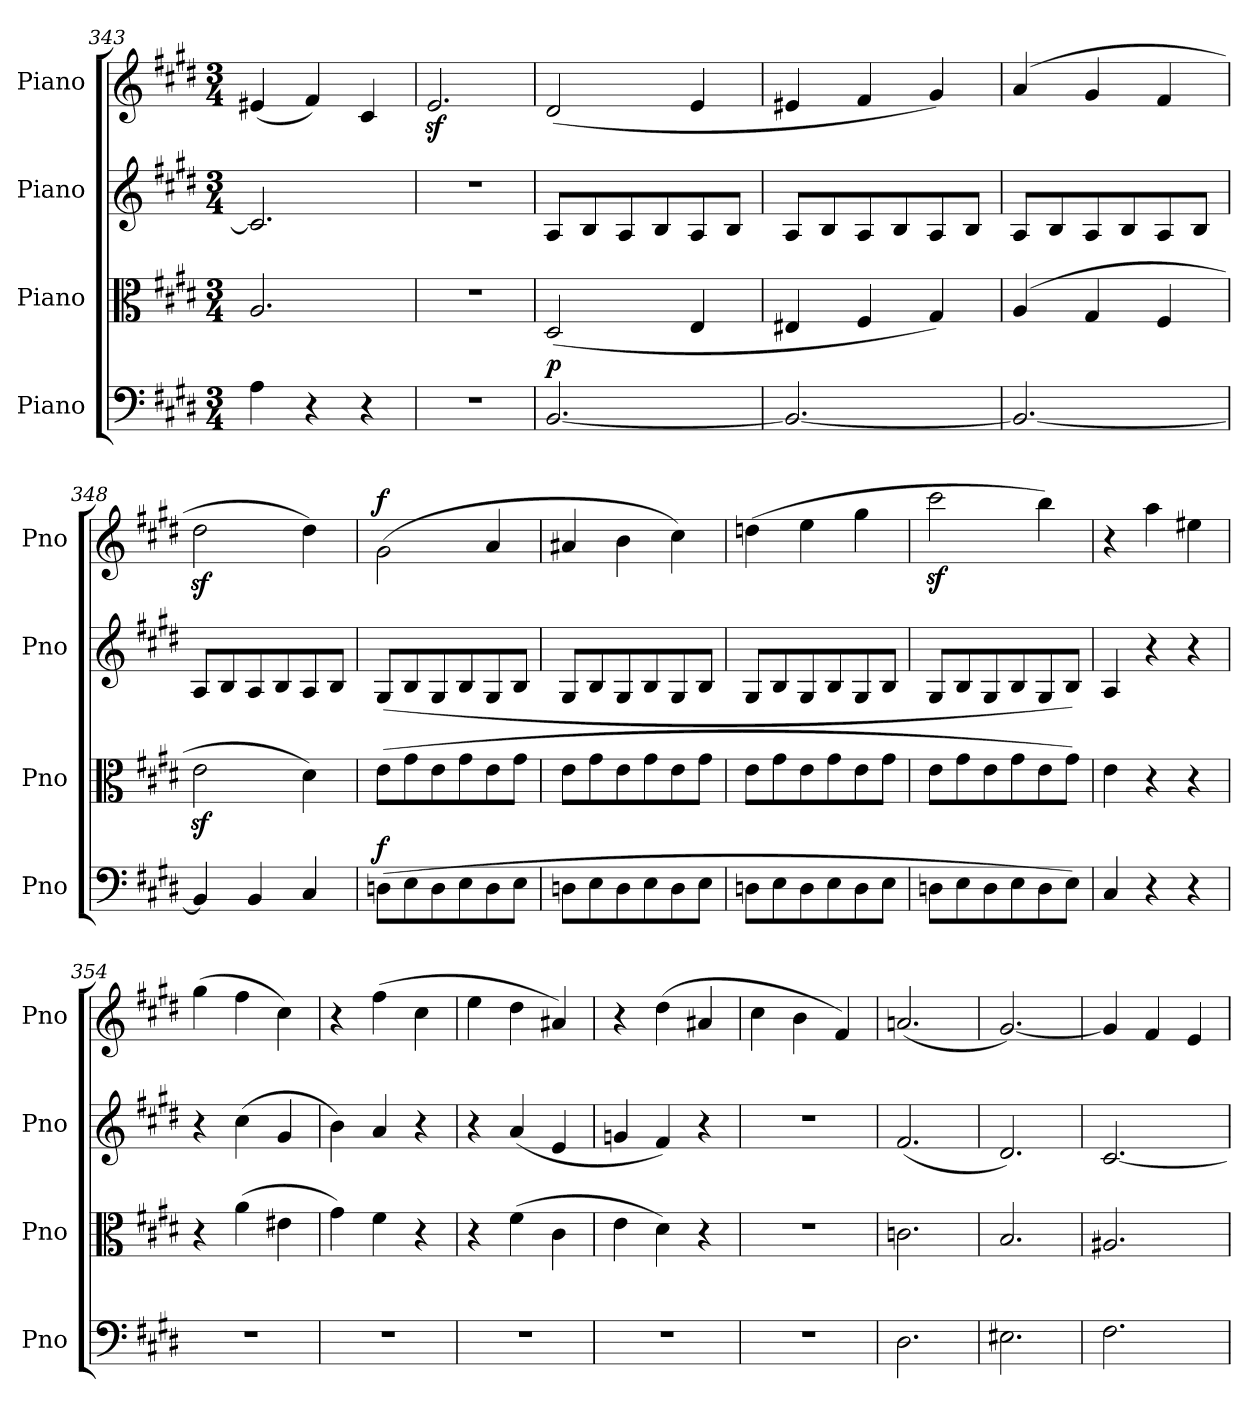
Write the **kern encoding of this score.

**kern	**dynam	**kern	**kern	**kern	**dynam
*part4	*part4	*part3	*part2	*part1	*part1
*staff4	*staff4	*staff3	*staff2	*staff1	*staff1
*I"Piano	*	*I"Piano	*I"Piano	*I"Piano	*
*I'Pno	*	*I'Pno	*I'Pno	*I'Pno	*
*clefF4	*	*clefC3	*clefG2	*clefG2	*
*k[f#c#g#d#]	*	*k[f#c#g#d#]	*k[f#c#g#d#]	*k[f#c#g#d#]	*
*M3/4	*	*M3/4	*M3/4	*M3/4	*
=343	=343	=343	=343	=343	=343
4A\	.	2.A/	2.c#/]	(4e#X/	.
4r	.	.	.	4f#/)	.
4r	.	.	.	4c#/	.
=344	=344	=344	=344	=344	=344
2.r	.	2.r	2.r	2.ez</	.
=345	=345	=345	=345	=345	=345
!	!LO:DY:a	!	!	!	!
[2.BB/	p	(2D#/	8A/L	(2d#/	.
.	.	.	8B/	.	.
.	.	.	8A/	.	.
.	.	.	8B/	.	.
.	.	4E/	8A/	4e/	.
.	.	.	8B/J	.	.
=346	=346	=346	=346	=346	=346
2.BB/_	.	4E#X/	8A/L	4e#X/	.
.	.	.	8B/	.	.
.	.	4F#/	8A/	4f#/	.
.	.	.	8B/	.	.
.	.	4G#/)	8A/	4g#/)	.
.	.	.	8B/J	.	.
=347	=347	=347	=347	=347	=347
2.BB/_	.	(4A/	8A/L	(4a/	.
.	.	.	8B/	.	.
.	.	4G#/	8A/	4g#/	.
.	.	.	8B/	.	.
.	.	4F#/	8A/	4f#/	.
.	.	.	8B/J	.	.
=348	=348	=348	=348	=348	=348
4BB/]	.	2ez<\	8A/L	2dd#z<\	.
.	.	.	8B/	.	.
4BB/	.	.	8A/	.	.
.	.	.	8B/	.	.
4C#/	.	4d#\)	8A/	4dd#\)	.
.	.	.	8B/J	.	.
=349	=349	=349	=349	=349	=349
!	!LO:DY:a	!	!	!	!LO:DY:a
(8Dn\L	f	(8e\L	(8G#/L	(2g#\	f
8E\	.	8g#\	8B/	.	.
8D\	.	8e\	8G#/	.	.
8E\	.	8g#\	8B/	.	.
8D\	.	8e\	8G#/	4a/	.
8E\J	.	8g#\J	8B/J	.	.
=350	=350	=350	=350	=350	=350
8Dn\L	.	8e\L	8G#/L	4a#X/	.
8E\	.	8g#\	8B/	.	.
8D\	.	8e\	8G#/	4b\	.
8E\	.	8g#\	8B/	.	.
8D\	.	8e\	8G#/	4cc#\)	.
8E\J	.	8g#\J	8B/J	.	.
=351	=351	=351	=351	=351	=351
8Dn\L	.	8e\L	8G#/L	(4ddn\	.
8E\	.	8g#\	8B/	.	.
8D\	.	8e\	8G#/	4ee\	.
8E\	.	8g#\	8B/	.	.
8D\	.	8e\	8G#/	4gg#\	.
8E\J	.	8g#\J	8B/J	.	.
=352	=352	=352	=352	=352	=352
8Dn\L	.	8e\L	8G#/L	2ccc#z<\	.
8E\	.	8g#\	8B/	.	.
8D\	.	8e\	8G#/	.	.
8E\	.	8g#\	8B/	.	.
8D\	.	8e\	8G#/	4bb\)	.
8E\J)	.	8g#\J)	8B/J)	.	.
=353	=353	=353	=353	=353	=353
4C#/	.	4e\	4A/	4r	.
4r	.	4r	4r	4aa\	.
4r	.	4r	4r	4ee#X\	.
=354	=354	=354	=354	=354	=354
2.r	.	4r	4r	(4gg#\	.
.	.	(4a\	(4cc#\	4ff#\	.
.	.	4e#X\	4g#/	4cc#\)	.
=355	=355	=355	=355	=355	=355
2.r	.	4g#\)	4b\)	4r	.
.	.	4f#\	4a/	(4ff#\	.
.	.	4r	4r	4cc#\	.
=356	=356	=356	=356	=356	=356
2.r	.	4r	4r	4ee\	.
.	.	(4f#\	(4a/	4dd#\	.
.	.	4c#\	4e/	4a#X/)	.
=357	=357	=357	=357	=357	=357
2.r	.	4e\	4gn/	4r	.
.	.	4d#\)	4f#/)	(4dd#\	.
.	.	4r	4r	4a#X/	.
=358	=358	=358	=358	=358	=358
2.r	.	2.r	2.r	4cc#\	.
.	.	.	.	4b\	.
.	.	.	.	4f#/)	.
=359	=359	=359	=359	=359	=359
2.D#\	.	2.cn\	(2.f#/	(2.an/	.
=360	=360	=360	=360	=360	=360
2.E#X\	.	2.B/	2.d#/)	[2.g#/)	.
=361	=361	=361	=361	=361	=361
2.F#\	.	2.A#X/	[2.c#/	4g#/]	.
.	.	.	.	4f#/	.
.	.	.	.	4e/	.
=	=	=	=	=	=
*-	*-	*-	*-	*-	*-
